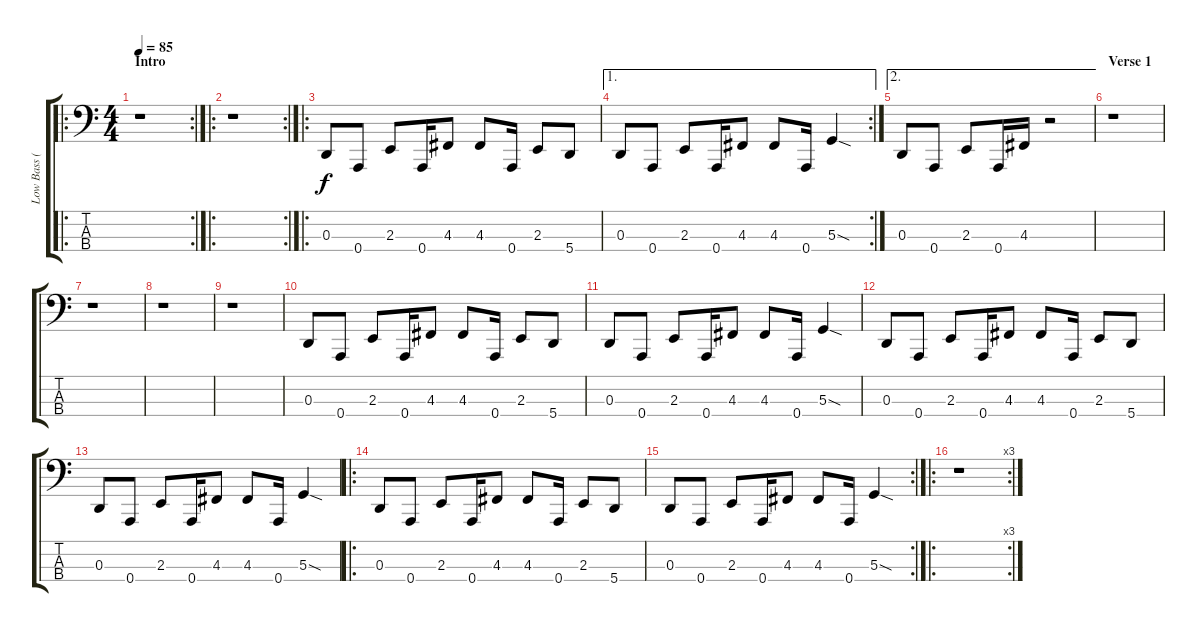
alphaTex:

\track ("Low Bass (BEAD down 1 step)" "Low Bass (") {instrument electricbassfinger}
\staff {score tabs}
\tuning (C2 G1 D1 A0) {hide}
\ro
\rc 2
\ts (4 4)
\section ("" "Intro")
\tempo 85
\clef f4
\ks c
r.1{dy f instrument electricbassfinger} |
\ro
\rc 2
r.1 |
\ro
0.3.8 0.4.8 2.3.8 0.4.16 4.3.8 4.3.8 0.4.16 2.3.8 5.4.8 |
\ae 1
\rc 2
0.3.8 0.4.8 2.3.8 0.4.16 4.3.8 4.3.8 0.4.16 5.3{sod}.4 |
\ae 2
0.3.8 0.4.8 2.3.8 0.4.16 4.3.16 r.2 |
\section ("" "Verse 1")
r.1 |
r.1 |
r.1 |
r.1 |
0.3.8 0.4.8 2.3.8 0.4.16 4.3.8 4.3.8 0.4.16 2.3.8 5.4.8 |
0.3.8 0.4.8 2.3.8 0.4.16 4.3.8 4.3.8 0.4.16 5.3{sod}.4 |
0.3.8 0.4.8 2.3.8 0.4.16 4.3.8 4.3.8 0.4.16 2.3.8 5.4.8 |
0.3.8 0.4.8 2.3.8 0.4.16 4.3.8 4.3.8 0.4.16 5.3{sod}.4 |
\ro
0.3.8 0.4.8 2.3.8 0.4.16 4.3.8 4.3.8 0.4.16 2.3.8 5.4.8 |
\rc 2
0.3.8 0.4.8 2.3.8 0.4.16 4.3.8 4.3.8 0.4.16 5.3{sod}.4 |
\ro
\rc 3
r.1
